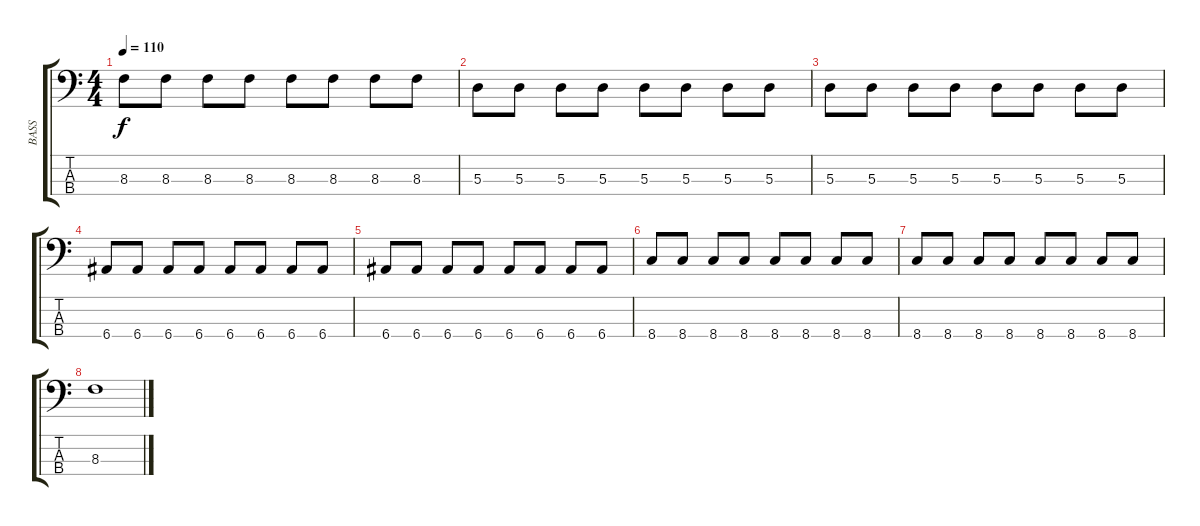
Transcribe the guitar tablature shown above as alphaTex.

\track ("BASS" "BASS") {instrument electricbassfinger}
\staff {score tabs}
\tuning (G2 D2 A1 E1) {hide}
\ts (4 4)
\tempo 110
\clef f4
\ks c
8.3.8{dy f} 8.3.8 8.3.8 8.3.8 8.3.8 8.3.8 8.3.8 8.3.8 |
5.3.8 5.3.8 5.3.8 5.3.8 5.3.8 5.3.8 5.3.8 5.3.8 |
5.3.8 5.3.8 5.3.8 5.3.8 5.3.8 5.3.8 5.3.8 5.3.8 |
6.4.8 6.4.8 6.4.8 6.4.8 6.4.8 6.4.8 6.4.8 6.4.8 |
6.4.8 6.4.8 6.4.8 6.4.8 6.4.8 6.4.8 6.4.8 6.4.8 |
8.4.8 8.4.8 8.4.8 8.4.8 8.4.8 8.4.8 8.4.8 8.4.8 |
8.4.8 8.4.8 8.4.8 8.4.8 8.4.8 8.4.8 8.4.8 8.4.8 |
8.3.1
